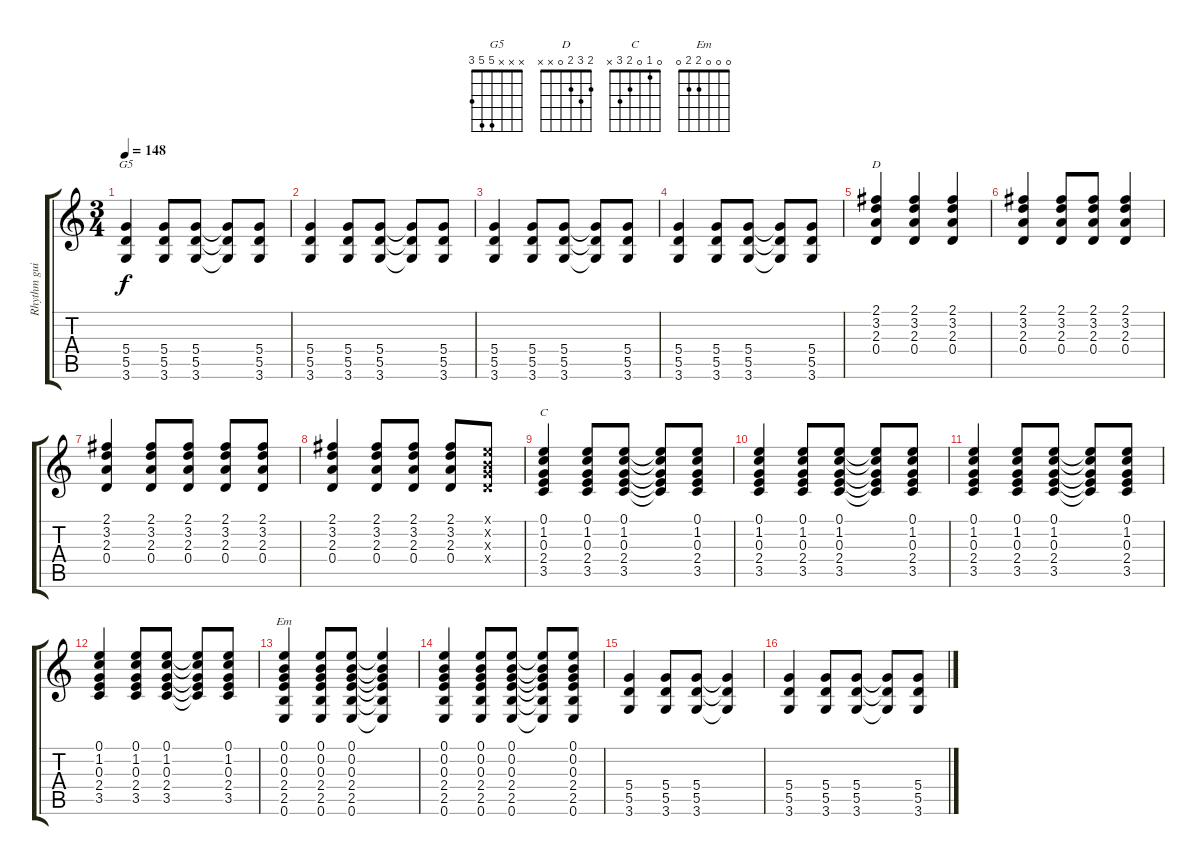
\track ("Rhythm guitar 2" "Rhythm gui") {instrument electricguitarclean}
\staff {score tabs}
\tuning (E4 B3 G3 D3 A2 E2) {hide}
\chord ("G5" x x x 5 5 3)
\chord ("D" 2 3 2 0 x x)
\chord ("C" 0 1 0 2 3 x)
\chord ("Em" 0 0 0 2 2 0)
\ts (3 4)
\tempo 148
\clef g2
\ks c
(5.4 5.5 3.6).4{ch "G5" dy f} (5.4 5.5 3.6).8 (5.4 5.5 3.6).8 (5.4{t} 5.5{t} 3.6{t}).8 (5.4 5.5 3.6).8 |
(5.4 5.5 3.6).4 (5.4 5.5 3.6).8 (5.4 5.5 3.6).8 (5.4{t} 5.5{t} 3.6{t}).8 (5.4 5.5 3.6).8 |
(5.4 5.5 3.6).4 (5.4 5.5 3.6).8 (5.4 5.5 3.6).8 (5.4{t} 5.5{t} 3.6{t}).8 (5.4 5.5 3.6).8 |
(5.4 5.5 3.6).4 (5.4 5.5 3.6).8 (5.4 5.5 3.6).8 (5.4{t} 5.5{t} 3.6{t}).8 (5.4 5.5 3.6).8 |
(2.1 3.2 2.3 0.4).4{ch "D"} (2.1 3.2 2.3 0.4).4 (2.1 3.2 2.3 0.4).4 |
(2.1 3.2 2.3 0.4).4 (2.1 3.2 2.3 0.4).8 (2.1 3.2 2.3 0.4).8 (2.1 3.2 2.3 0.4).4 |
(2.1 3.2 2.3 0.4).4 (2.1 3.2 2.3 0.4).8 (2.1 3.2 2.3 0.4).8 (2.1 3.2 2.3 0.4).8 (2.1 3.2 2.3 0.4).8 |
(2.1 3.2 2.3 0.4).4 (2.1 3.2 2.3 0.4).8 (2.1 3.2 2.3 0.4).8 (2.1 3.2 2.3 0.4).8 (0.1{x} 0.2{x} 0.3{x} 0.4{x}).8 |
(0.1 1.2 0.3 2.4 3.5).4{ch "C"} (0.1 1.2 0.3 2.4 3.5).8 (0.1 1.2 0.3 2.4 3.5).8 (0.1{t} 1.2{t} 0.3{t} 2.4{t} 3.5{t}).8 (0.1 1.2 0.3 2.4 3.5).8 |
(0.1 1.2 0.3 2.4 3.5).4 (0.1 1.2 0.3 2.4 3.5).8 (0.1 1.2 0.3 2.4 3.5).8 (0.1{t} 1.2{t} 0.3{t} 2.4{t} 3.5{t}).8 (0.1 1.2 0.3 2.4 3.5).8 |
(0.1 1.2 0.3 2.4 3.5).4 (0.1 1.2 0.3 2.4 3.5).8 (0.1 1.2 0.3 2.4 3.5).8 (0.1{t} 1.2{t} 0.3{t} 2.4{t} 3.5{t}).8 (0.1 1.2 0.3 2.4 3.5).8 |
(0.1 1.2 0.3 2.4 3.5).4 (0.1 1.2 0.3 2.4 3.5).8 (0.1 1.2 0.3 2.4 3.5).8 (0.1{t} 1.2{t} 0.3{t} 2.4{t} 3.5{t}).8 (0.1 1.2 0.3 2.4 3.5).8 |
(0.1 0.2 0.3 2.4 2.5 0.6).4{ch "Em"} (0.1 0.2 0.3 2.4 2.5 0.6).8 (0.1 0.2 0.3 2.4 2.5 0.6).8 (0.1{t} 0.2{t} 0.3{t} 2.4{t} 2.5{t} 0.6{t}).4 |
(0.1 0.2 0.3 2.4 2.5 0.6).4 (0.1 0.2 0.3 2.4 2.5 0.6).8 (0.1 0.2 0.3 2.4 2.5 0.6).8 (0.1{t} 0.2{t} 0.3{t} 2.4{t} 2.5{t} 0.6{t}).8 (0.1 0.2 0.3 2.4 2.5 0.6).8 |
(5.4 5.5 3.6).4 (5.4 5.5 3.6).8 (5.4 5.5 3.6).8 (5.4{t} 5.5{t} 3.6{t}).4 |
(5.4 5.5 3.6).4 (5.4 5.5 3.6).8 (5.4 5.5 3.6).8 (5.4{t} 5.5{t} 3.6{t}).8 (5.4 5.5 3.6).8
